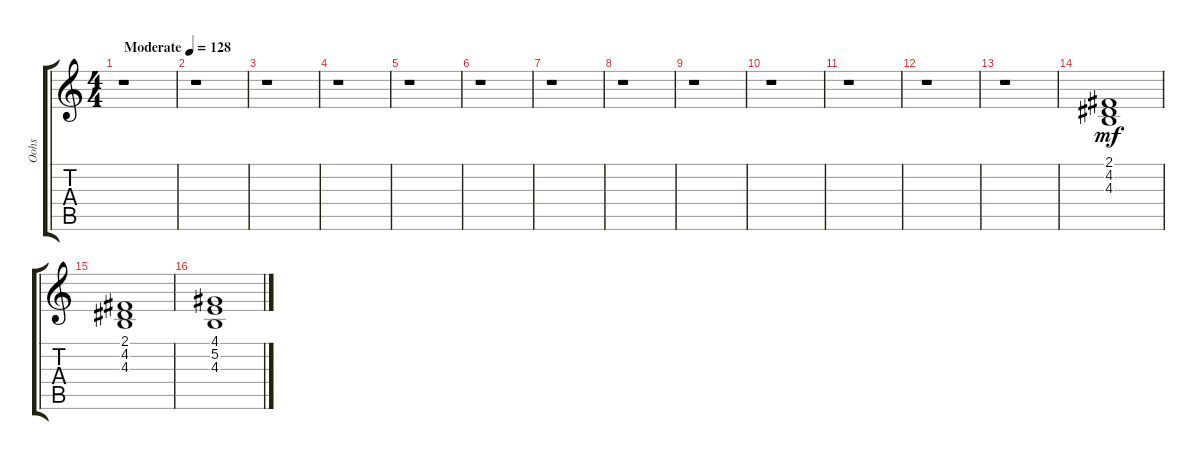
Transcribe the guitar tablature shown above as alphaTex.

\track ("Oohs" "Oohs") {instrument voiceoohs}
\staff {score tabs}
\tuning (E4 B3 G3 D3 A2 E2) {hide}
\ts (4 4)
\tempo (128 "Moderate")
\clef g2
\ks c
r.1{dy mf instrument voiceoohs} |
r.1 |
r.1 |
r.1 |
r.1 |
r.1 |
r.1 |
r.1 |
r.1 |
r.1 |
r.1 |
r.1 |
r.1 |
(2.1 4.2 4.3).1 |
(2.1 4.2 4.3).1 |
(4.1 5.2 4.3).1
